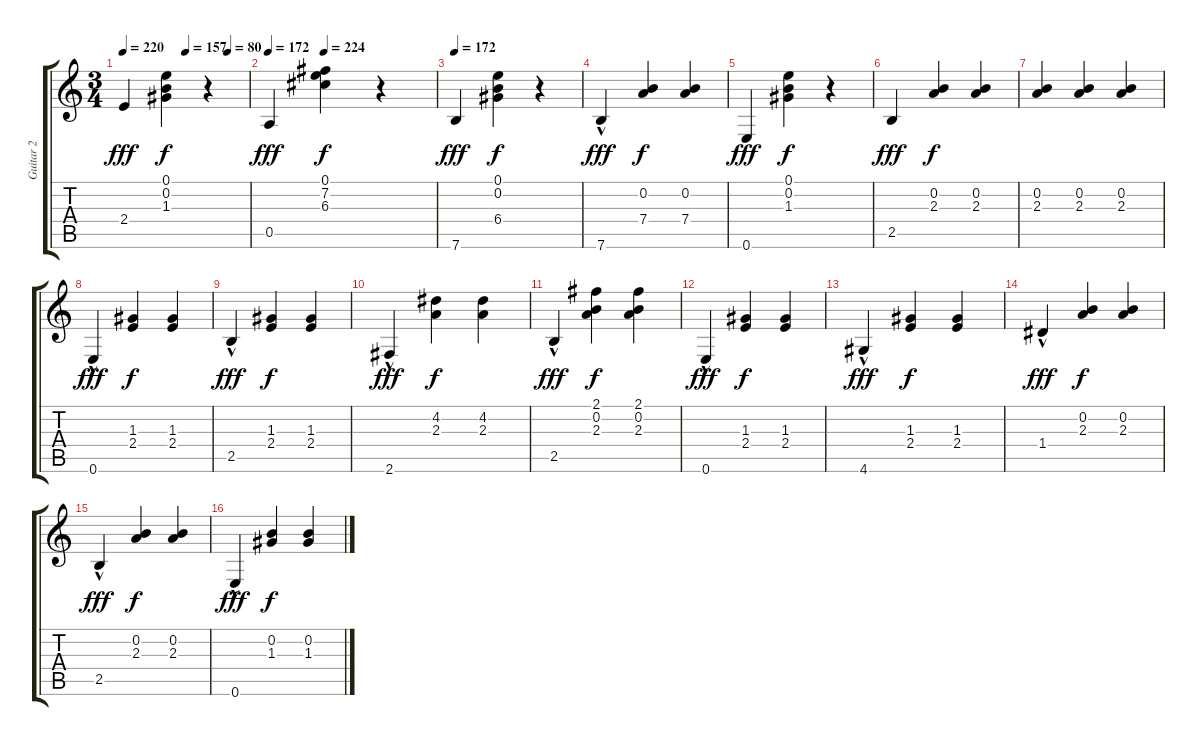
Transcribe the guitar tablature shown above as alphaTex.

\track ("Guitar 2" "Guitar 2") {instrument acousticguitarnylon}
\staff {score tabs}
\tuning (E4 B3 G3 D3 A2 E2) {hide}
\ts (3 4)
\tempo 220
\tempo (157 0.5)
\tempo (80 0.8333333333333334)
\clef g2
\ks c
2.4.4{dy fff balance 7} (0.1 0.2 1.3).4{dy f balance 9} r.4 |
\tempo 172
\tempo (224 0.3333333333333333)
0.5.4{dy fff balance 6} (0.1 7.2 6.3).4{dy f balance 7} r.4 |
\tempo 172
7.6.4{dy fff balance 3} (0.1 0.2 6.4).4{dy f balance 6} r.4 |
7.6{hac}.4{dy fff balance 3} (0.2 7.4).4{dy f balance 6} (0.2 7.4).4{balance 6} |
0.6.4{dy fff balance 4} (0.1 0.2 1.3).4{dy f balance 6} r.4 |
2.5.4{dy fff balance 3} (0.2 2.3).4{dy f balance 6} (0.2 2.3).4 |
(0.2 2.3).4{balance 6} (0.2 2.3).4 (0.2 2.3).4 |
0.6{hac}.4{dy fff balance 4} (1.3 2.4).4{dy f balance 7} (1.3 2.4).4{balance 6} |
2.5{hac}.4{dy fff balance 3} (1.3 2.4).4{dy f} (1.3 2.4).4 |
2.6{hac}.4{dy fff balance 5} (4.2 2.3).4{dy f balance 6} (4.2 2.3).4 |
2.5{hac}.4{dy fff balance 3} (2.1 0.2 2.3).4{dy f balance 7} (2.1 0.2 2.3).4{balance 6} |
0.6{hac}.4{dy fff balance 4} (1.3 2.4).4{dy f} (1.3 2.4).4 |
4.6{hac}.4{dy fff balance 5} (1.3 2.4).4{dy f} (1.3 2.4).4 |
1.4{hac}.4{dy fff balance 4} (0.2 2.3).4{dy f balance 6} (0.2 2.3).4{balance 6} |
2.5{hac}.4{dy fff balance 3} (0.2 2.3).4{dy f} (0.2 2.3).4 |
0.6{hac}.4{dy fff balance 4} (0.2 1.3).4{dy f balance 7} (0.2 1.3).4{balance 7}
